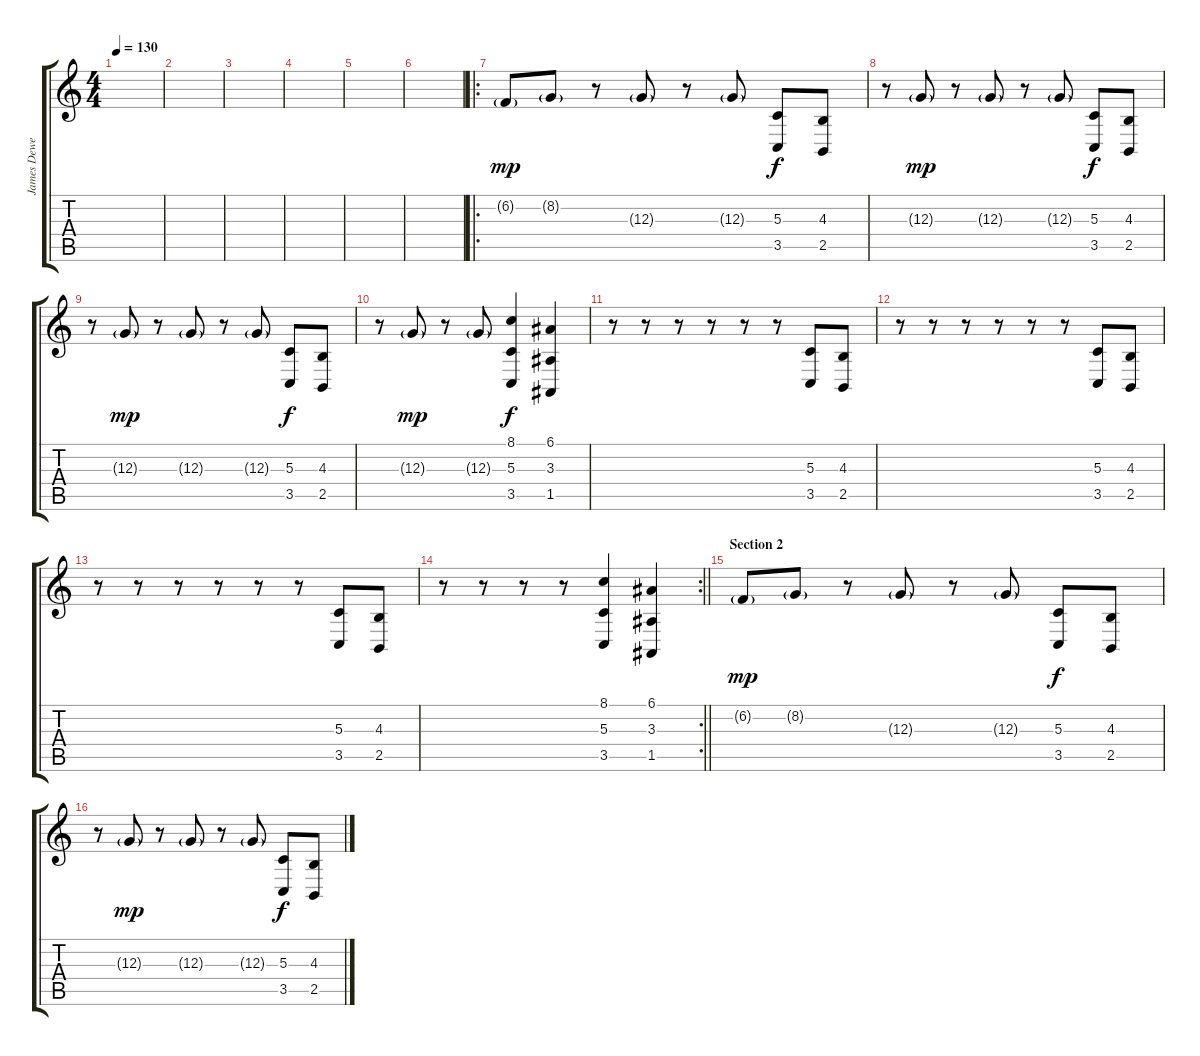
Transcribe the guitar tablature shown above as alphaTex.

\track ("James Dewees - Keyboard" "James Dewe") {instrument lead2sawtooth}
\staff {score tabs}
\tuning (E4 B3 G3 D3 A2 E2) {hide}
\ts (4 4)
\tempo 130
\clef g2
\ks c
|
|
|
|
|
|
\ro
6.2{g}.8{dy mp} 8.2{g}.8 r.8 12.3{g}.8 r.8 12.3{g}.8 (5.3 3.5).8{dy f} (4.3 2.5).8 |
r.8 12.3{g}.8{dy mp} r.8 12.3{g}.8 r.8 12.3{g}.8 (5.3 3.5).8{dy f} (4.3 2.5).8 |
r.8 12.3{g}.8{dy mp} r.8 12.3{g}.8 r.8 12.3{g}.8 (5.3 3.5).8{dy f} (4.3 2.5).8 |
r.8 12.3{g}.8{dy mp} r.8 12.3{g}.8 (8.1 5.3 3.5).4{dy f} (6.1 3.3 1.5).4 |
r.8 r.8 r.8 r.8 r.8 r.8 (5.3 3.5).8 (4.3 2.5).8 |
r.8 r.8 r.8 r.8 r.8 r.8 (5.3 3.5).8 (4.3 2.5).8 |
r.8 r.8 r.8 r.8 r.8 r.8 (5.3 3.5).8 (4.3 2.5).8 |
\rc 2
\barLineRight lightlight
r.8 r.8 r.8 r.8 (8.1 5.3 3.5).4 (6.1 3.3 1.5).4 |
\section ("" "Section 2")
6.2{g}.8{dy mp} 8.2{g}.8 r.8 12.3{g}.8 r.8 12.3{g}.8 (5.3 3.5).8{dy f} (4.3 2.5).8 |
r.8 12.3{g}.8{dy mp} r.8 12.3{g}.8 r.8 12.3{g}.8 (5.3 3.5).8{dy f} (4.3 2.5).8
